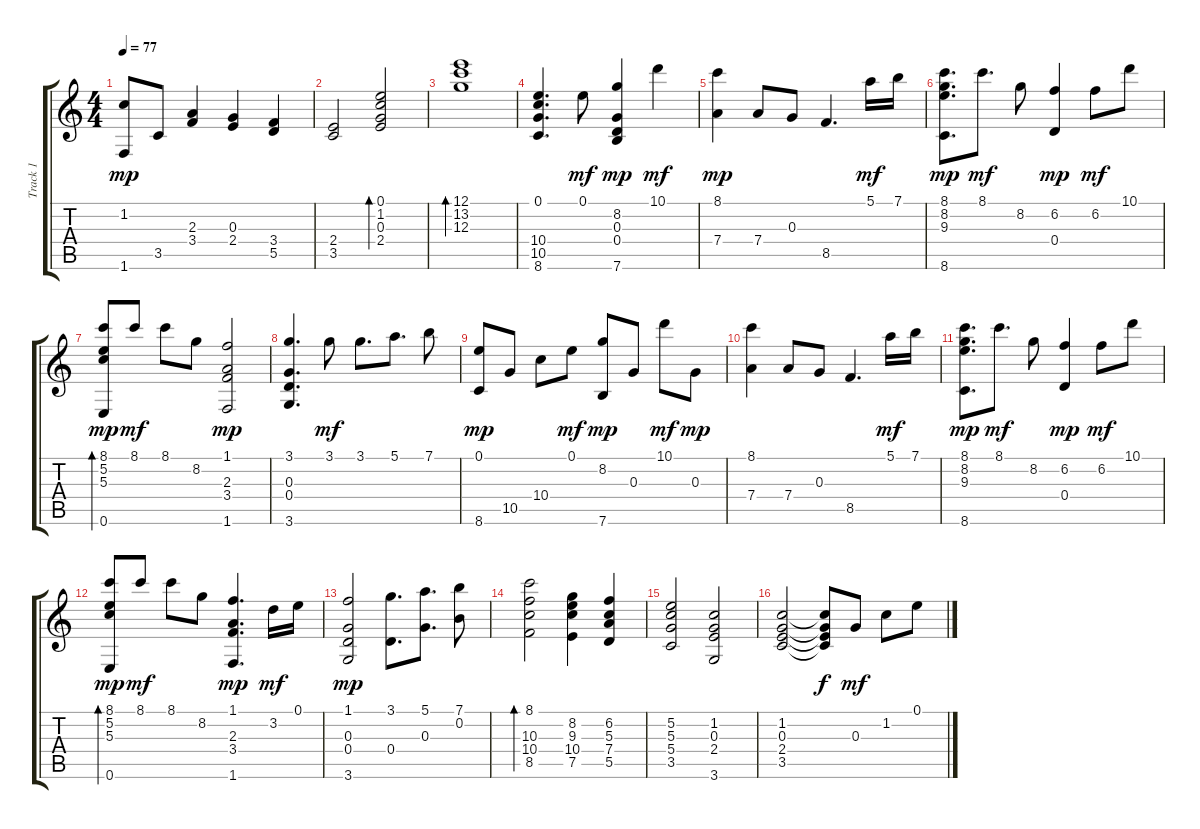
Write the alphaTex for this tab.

\track ("Track 1" "Track 1") {instrument acousticguitarsteel}
\staff {score tabs}
\tuning (E4 B3 G3 D3 A2 E2) {hide}
\ts (4 4)
\tempo 77
\clef g2
\ks c
(1.2 1.6).8{dy mp} 3.5.8 (2.3 3.4).4 (0.3 2.4).4 (3.4 5.5).4 |
(2.4 3.5).2 (0.1 1.2 0.3 2.4).2{bd 60} |
(12.1 13.2 12.3).1{bd 60} |
(0.1 10.4 10.5 8.6).4{d} 0.1.8{dy mf} (8.2 0.3 0.4 7.6).4{dy mp} 10.1.4{dy mf} |
(8.1 7.4).4{dy mp} 7.4.8 0.3.8 8.5.4{d} 5.1.16{dy mf} 7.1.16 |
(8.1 8.2 9.3 8.6).8{d dy mp} 8.1.8{d dy mf} 8.2.8 (6.2 0.4).4{dy mp} 6.2.8{dy mf} 10.1.8 |
(8.1 5.2 5.3 0.6).8{bd 60 dy mp} 8.1.8{dy mf} 8.1.8 8.2.8 (1.1 2.3 3.4 1.6).2{dy mp} |
(3.1 0.3 0.4 3.6).4{d} 3.1.8{dy mf} 3.1.8{d} 5.1.8{d} 7.1.8 |
(0.1 8.6).8{dy mp} 10.5.8 10.4.8 0.1.8{dy mf} (8.2 7.6).8{dy mp} 0.3.8 10.1.8{dy mf} 0.3.8{dy mp} |
(8.1 7.4).4 7.4.8 0.3.8 8.5.4{d} 5.1.16{dy mf} 7.1.16 |
(8.1 8.2 9.3 8.6).8{d dy mp} 8.1.8{d dy mf} 8.2.8 (6.2 0.4).4{dy mp} 6.2.8{dy mf} 10.1.8 |
(8.1 5.2 5.3 0.6).8{bd 60 dy mp} 8.1.8{dy mf} 8.1.8 8.2.8 (1.1 2.3 3.4 1.6).4{d dy mp} 3.2.16{dy mf} 0.1.16 |
(1.1 0.3 0.4 3.6).2{dy mp} (3.1 0.4).8{d} (5.1 0.3).8{d} (7.1 0.2).8 |
(8.1 10.3 10.4 8.5).2{bd 60} (8.2 9.3 10.4 7.5).4 (6.2 5.3 7.4 5.5).4 |
(5.2 5.3 5.4 3.5).2 (1.2 0.3 2.4 3.6).2 |
(1.2 0.3 2.4 3.5).2 (1.2{t} 0.3{t} 2.4{t} 3.5{t}).8{dy f} 0.3.8{dy mf} 1.2.8 0.1.8
